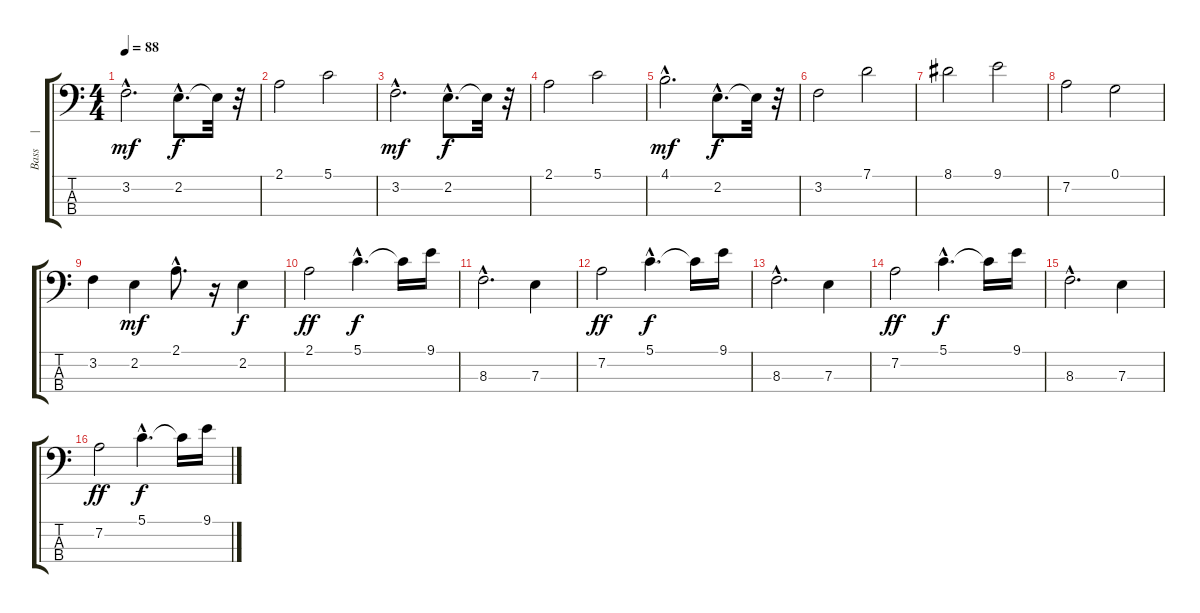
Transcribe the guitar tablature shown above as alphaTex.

\track ("Bass     | Sting" "Bass     |") {instrument fretlessbass}
\staff {score tabs}
\tuning (G2 D2 A1 E1) {hide}
\ts (4 4)
\tempo 88
\clef f4
\ks c
3.2{hac}.2{d dy mf} 2.2{hac}.8{d dy f} 2.2{t}.32 r.32 |
2.1.2 5.1.2 |
3.2{hac}.2{d dy mf} 2.2{hac}.8{d dy f} 2.2{t}.32 r.32 |
2.1.2 5.1.2 |
4.1{hac}.2{d dy mf} 2.2{hac}.8{d dy f} 2.2{t}.32 r.32 |
3.2.2 7.1.2 |
8.1.2 9.1.2 |
7.2.2 0.1.2 |
3.2.4 2.2.4{dy mf} 2.1{hac}.8{d} r.16 2.2.4{dy f} |
2.1.2{dy ff} 5.1{hac}.4{d dy f} 5.1{t}.16 9.1.16 |
8.3{hac}.2{d} 7.3.4 |
7.2.2{dy ff} 5.1{hac}.4{d dy f} 5.1{t}.16 9.1.16 |
8.3{hac}.2{d} 7.3.4 |
7.2.2{dy ff} 5.1{hac}.4{d dy f} 5.1{t}.16 9.1.16 |
8.3{hac}.2{d} 7.3.4 |
7.2.2{dy ff} 5.1{hac}.4{d dy f} 5.1{t}.16 9.1.16
